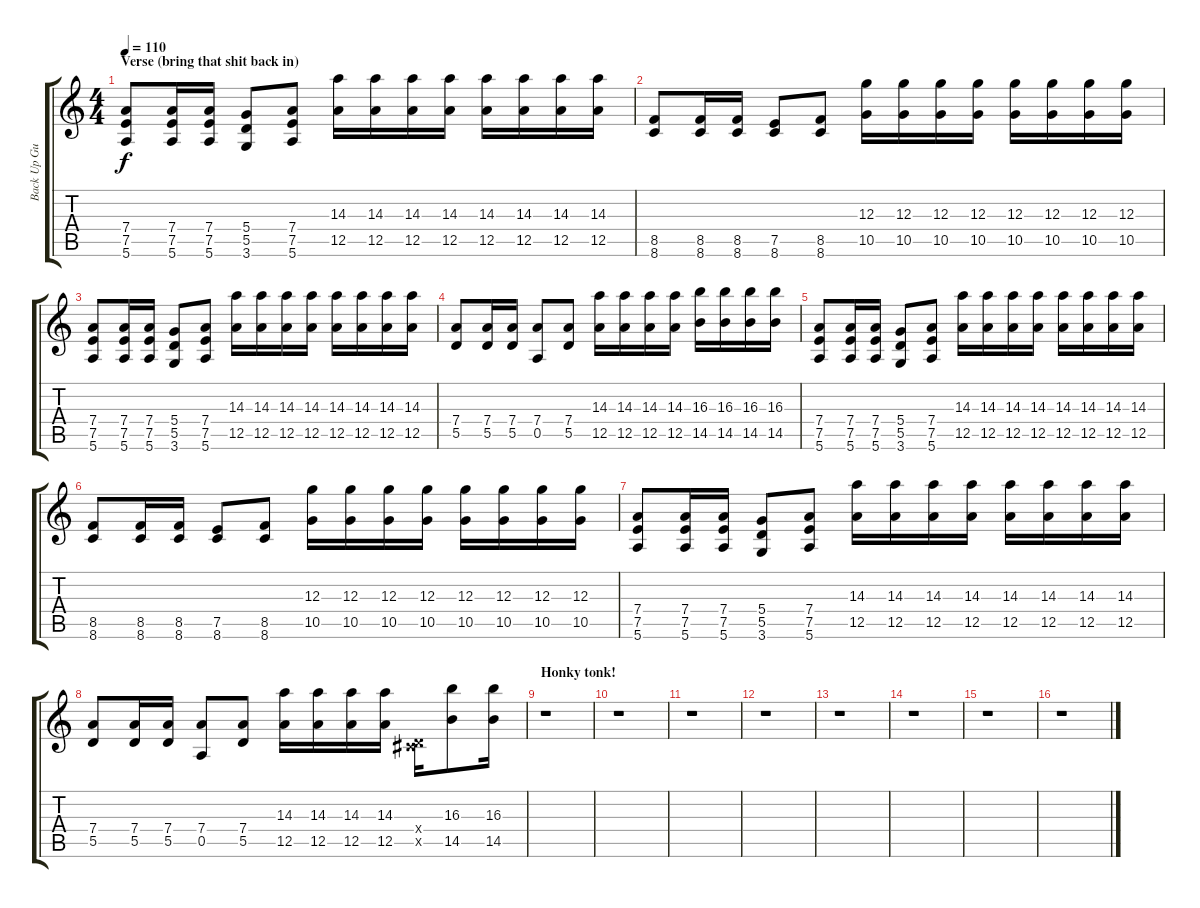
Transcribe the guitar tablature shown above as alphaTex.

\track ("Back Up Guitar" "Back Up Gu") {instrument overdrivenguitar}
\staff {score tabs}
\tuning (E4 B3 G3 D3 A2 E2) {hide}
\ts (4 4)
\section ("" "Verse (bring that shit back in)")
\tempo 110
\clef g2
\ks c
(7.4 7.5 5.6).8{dy f} (7.4 7.5 5.6).16 (7.4 7.5 5.6).16 (5.4 5.5 3.6).8 (7.4 7.5 5.6).8 (14.3 12.5).16 (14.3 12.5).16 (14.3 12.5).16 (14.3 12.5).16 (14.3 12.5).16 (14.3 12.5).16 (14.3 12.5).16 (14.3 12.5).16 |
(8.5 8.6).8 (8.5 8.6).16 (8.5 8.6).16 (7.5 8.6).8 (8.5 8.6).8 (12.3 10.5).16 (12.3 10.5).16 (12.3 10.5).16 (12.3 10.5).16 (12.3 10.5).16 (12.3 10.5).16 (12.3 10.5).16 (12.3 10.5).16 |
(7.4 7.5 5.6).8 (7.4 7.5 5.6).16 (7.4 7.5 5.6).16 (5.4 5.5 3.6).8 (7.4 7.5 5.6).8 (14.3 12.5).16 (14.3 12.5).16 (14.3 12.5).16 (14.3 12.5).16 (14.3 12.5).16 (14.3 12.5).16 (14.3 12.5).16 (14.3 12.5).16 |
(7.4 5.5).8 (7.4 5.5).16 (7.4 5.5).16 (7.4 0.5).8 (7.4 5.5).8 (14.3 12.5).16 (14.3 12.5).16 (14.3 12.5).16 (14.3 12.5).16 (16.3 14.5).16 (16.3 14.5).16 (16.3 14.5).16 (16.3 14.5).16 |
(7.4 7.5 5.6).8 (7.4 7.5 5.6).16 (7.4 7.5 5.6).16 (5.4 5.5 3.6).8 (7.4 7.5 5.6).8 (14.3 12.5).16 (14.3 12.5).16 (14.3 12.5).16 (14.3 12.5).16 (14.3 12.5).16 (14.3 12.5).16 (14.3 12.5).16 (14.3 12.5).16 |
(8.5 8.6).8 (8.5 8.6).16 (8.5 8.6).16 (7.5 8.6).8 (8.5 8.6).8 (12.3 10.5).16 (12.3 10.5).16 (12.3 10.5).16 (12.3 10.5).16 (12.3 10.5).16 (12.3 10.5).16 (12.3 10.5).16 (12.3 10.5).16 |
(7.4 7.5 5.6).8 (7.4 7.5 5.6).16 (7.4 7.5 5.6).16 (5.4 5.5 3.6).8 (7.4 7.5 5.6).8 (14.3 12.5).16 (14.3 12.5).16 (14.3 12.5).16 (14.3 12.5).16 (14.3 12.5).16 (14.3 12.5).16 (14.3 12.5).16 (14.3 12.5).16 |
(7.4 5.5).8 (7.4 5.5).16 (7.4 5.5).16 (7.4 0.5).8 (7.4 5.5).8 (14.3 12.5).16 (14.3 12.5).16 (14.3 12.5).16 (14.3 12.5).16 (0.4{x} 4.5{x}).16 (16.3 14.5).8 (16.3 14.5).16 |
\section ("" "Honky tonk!")
r.1 |
r.1 |
r.1 |
r.1 |
r.1 |
r.1 |
r.1 |
r.1
